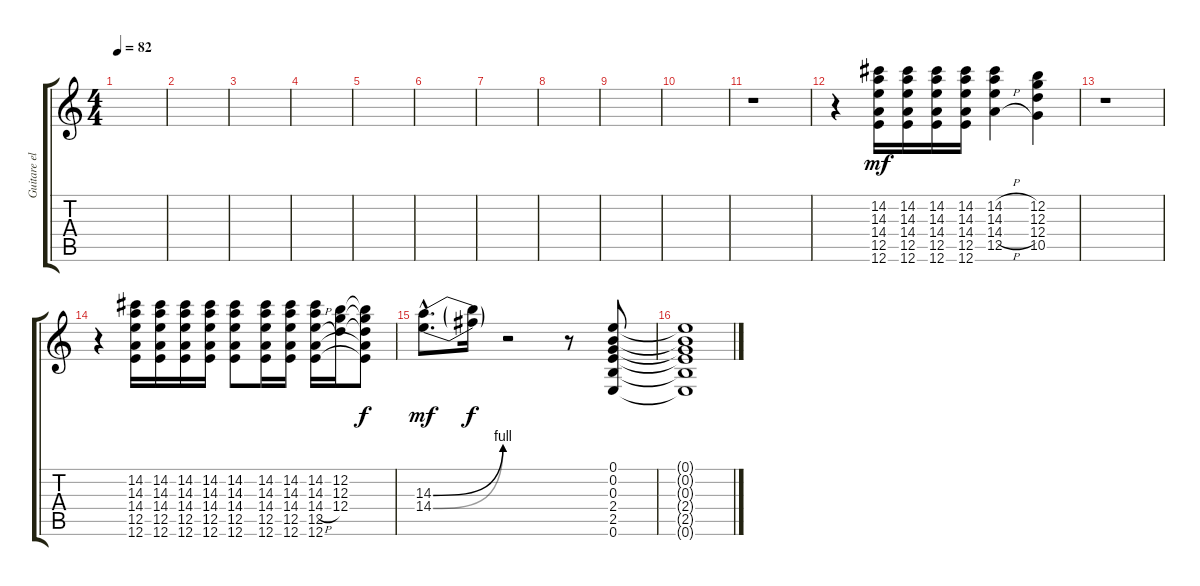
\track ("Guitare electrique" "Guitare el") {instrument electricguitarjazz}
\staff {score tabs}
\tuning (E4 B3 G3 D3 A2 E2) {hide}
\ts (4 4)
\tempo 82
\clef g2
\ks c
|
|
|
|
|
|
|
|
|
|
r.1 |
r.4{volume 12 instrument distortionguitar} (14.2 14.3 14.4 12.5 12.6).16{dy mf} (14.2 14.3 14.4 12.5 12.6).16 (14.2 14.3 14.4 12.5 12.6).16 (14.2 14.3 14.4 12.5 12.6).16 (14.2{h} 14.3{h} 14.4{h} 12.5{h}).4 (12.2 12.3 12.4 10.5).4 |
r.1 |
r.4{volume 12 instrument distortionguitar} (14.2 14.3 14.4 12.5 12.6).16 (14.2 14.3 14.4 12.5 12.6).16 (14.2 14.3 14.4 12.5 12.6).16 (14.2 14.3 14.4 12.5 12.6).16 (14.2 14.3 14.4 12.5 12.6).8 (14.2 14.3 14.4 12.5 12.6).16 (14.2 14.3 14.4 12.5 12.6).16 (14.2 14.3 14.4{h} 12.5 12.6).16 (12.2 12.3 12.4).16 (12.2{t} 12.3{t} 12.4{t} 12.5{t} 12.6{t}).8{dy f} |
(14.3{be (bend 0 0 60 4) hac} 14.4{be (bend 0 0 60 4) hac}).8{d dy mf} (14.3{t} 14.4{t}).16{dy f} r.2 r.8 (0.1 0.2 0.3 2.4 2.5 0.6).8 |
(0.1{t} 0.2{t} 0.3{t} 2.4{t} 2.5{t} 0.6{t}).1
